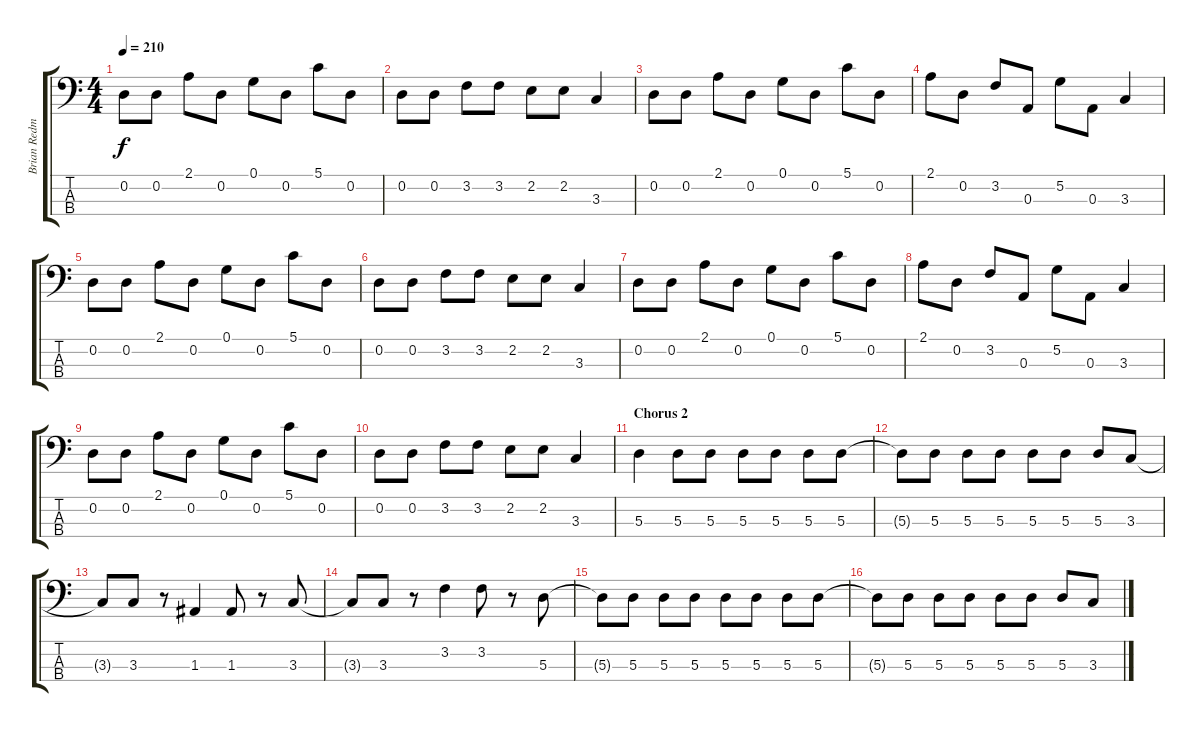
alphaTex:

\track ("Brian Redman" "Brian Redm") {instrument electricbassfinger}
\staff {score tabs}
\tuning (G2 D2 A1 E1) {hide}
\ts (4 4)
\tempo 210
\clef f4
\ks c
0.2.8{dy f} 0.2.8 2.1.8 0.2.8 0.1.8 0.2.8 5.1.8 0.2.8 |
0.2.8 0.2.8 3.2.8 3.2.8 2.2.8 2.2.8 3.3.4 |
0.2.8 0.2.8 2.1.8 0.2.8 0.1.8 0.2.8 5.1.8 0.2.8 |
2.1.8 0.2.8 3.2.8 0.3.8 5.2.8 0.3.8 3.3.4 |
0.2.8 0.2.8 2.1.8 0.2.8 0.1.8 0.2.8 5.1.8 0.2.8 |
0.2.8 0.2.8 3.2.8 3.2.8 2.2.8 2.2.8 3.3.4 |
0.2.8 0.2.8 2.1.8 0.2.8 0.1.8 0.2.8 5.1.8 0.2.8 |
2.1.8 0.2.8 3.2.8 0.3.8 5.2.8 0.3.8 3.3.4 |
0.2.8 0.2.8 2.1.8 0.2.8 0.1.8 0.2.8 5.1.8 0.2.8 |
0.2.8 0.2.8 3.2.8 3.2.8 2.2.8 2.2.8 3.3.4 |
\section ("" "Chorus 2")
5.3.4 5.3.8 5.3.8 5.3.8 5.3.8 5.3.8 5.3.8 |
5.3{t}.8 5.3.8 5.3.8 5.3.8 5.3.8 5.3.8 5.3.8 3.3.8 |
3.3{t}.8 3.3.8 r.8 1.3.4 1.3.8 r.8 3.3.8 |
3.3{t}.8 3.3.8 r.8 3.2.4 3.2.8 r.8 5.3.8 |
5.3{t}.8 5.3.8 5.3.8 5.3.8 5.3.8 5.3.8 5.3.8 5.3.8 |
5.3{t}.8 5.3.8 5.3.8 5.3.8 5.3.8 5.3.8 5.3.8 3.3.8
